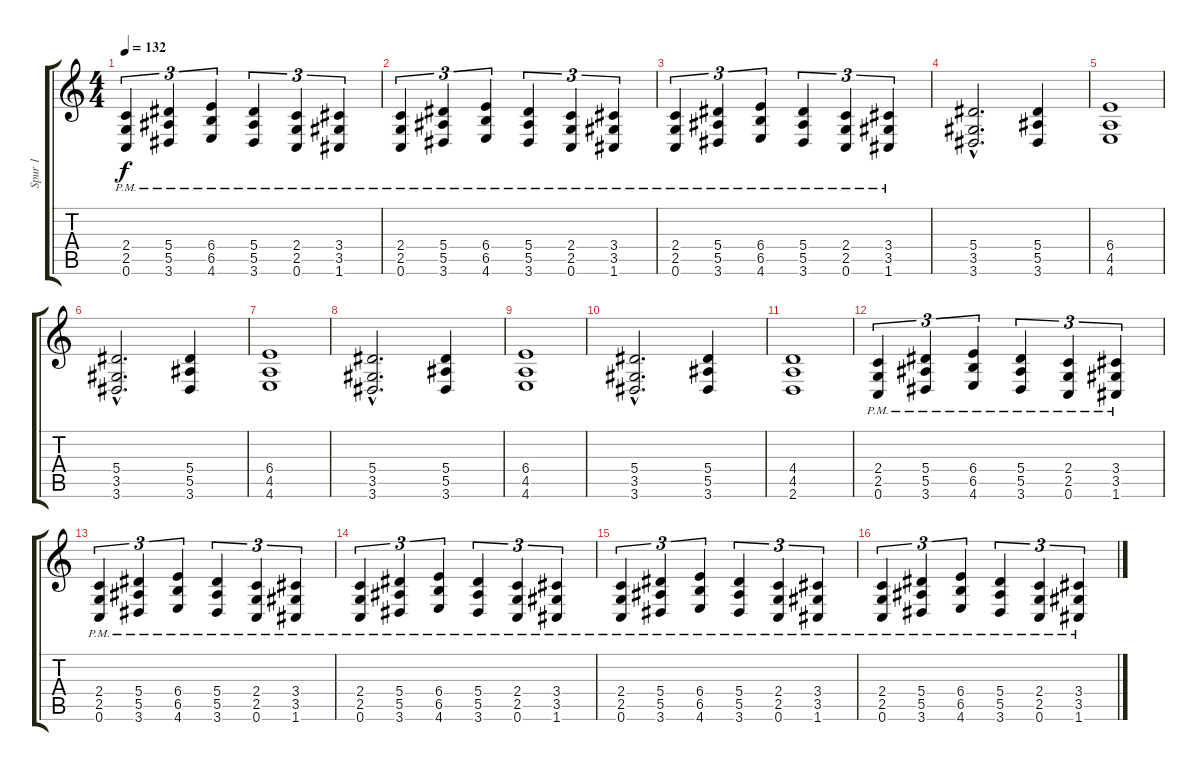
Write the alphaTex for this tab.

\track ("Spur 1" "Spur 1") {instrument distortionguitar}
\staff {score tabs}
\tuning (C4 G3 Eb3 Bb2 F2 C2) {hide}
\ts (4 4)
\tempo 132
\clef g2
\ks c
(2.4{pm} 2.5{pm} 0.6{pm}).4{tu (3 2) dy f} (5.4{pm} 5.5{pm} 3.6{pm}).4{tu (3 2)} (6.4{pm} 6.5{pm} 4.6{pm}).4{tu (3 2)} (5.4{pm} 5.5{pm} 3.6{pm}).4{tu (3 2)} (2.4{pm} 2.5{pm} 0.6{pm}).4{tu (3 2)} (3.4{pm} 3.5{pm} 1.6{pm}).4{tu (3 2)} |
(2.4{pm} 2.5{pm} 0.6{pm}).4{tu (3 2)} (5.4{pm} 5.5{pm} 3.6{pm}).4{tu (3 2)} (6.4{pm} 6.5{pm} 4.6{pm}).4{tu (3 2)} (5.4{pm} 5.5{pm} 3.6{pm}).4{tu (3 2)} (2.4{pm} 2.5{pm} 0.6{pm}).4{tu (3 2)} (3.4{pm} 3.5{pm} 1.6{pm}).4{tu (3 2)} |
(2.4{pm} 2.5{pm} 0.6{pm}).4{tu (3 2)} (5.4{pm} 5.5{pm} 3.6{pm}).4{tu (3 2)} (6.4{pm} 6.5{pm} 4.6{pm}).4{tu (3 2)} (5.4{pm} 5.5{pm} 3.6{pm}).4{tu (3 2)} (2.4{pm} 2.5{pm} 0.6{pm}).4{tu (3 2)} (3.4{pm} 3.5{pm} 1.6{pm}).4{tu (3 2)} |
(5.4{hac} 3.5{hac} 3.6{hac}).2{d} (5.4 5.5 3.6).4 |
(6.4 4.5 4.6).1 |
(5.4{hac} 3.5{hac} 3.6{hac}).2{d} (5.4 5.5 3.6).4 |
(6.4 4.5 4.6).1 |
(5.4{hac} 3.5{hac} 3.6{hac}).2{d} (5.4 5.5 3.6).4 |
(6.4 4.5 4.6).1 |
(5.4{hac} 3.5{hac} 3.6{hac}).2{d} (5.4 5.5 3.6).4 |
(4.4 4.5 2.6).1 |
(2.4{pm} 2.5{pm} 0.6{pm}).4{tu (3 2)} (5.4{pm} 5.5{pm} 3.6{pm}).4{tu (3 2)} (6.4{pm} 6.5{pm} 4.6{pm}).4{tu (3 2)} (5.4{pm} 5.5{pm} 3.6{pm}).4{tu (3 2)} (2.4{pm} 2.5{pm} 0.6{pm}).4{tu (3 2)} (3.4{pm} 3.5{pm} 1.6{pm}).4{tu (3 2)} |
(2.4{pm} 2.5{pm} 0.6{pm}).4{tu (3 2)} (5.4{pm} 5.5{pm} 3.6{pm}).4{tu (3 2)} (6.4{pm} 6.5{pm} 4.6{pm}).4{tu (3 2)} (5.4{pm} 5.5{pm} 3.6{pm}).4{tu (3 2)} (2.4{pm} 2.5{pm} 0.6{pm}).4{tu (3 2)} (3.4{pm} 3.5{pm} 1.6{pm}).4{tu (3 2)} |
(2.4{pm} 2.5{pm} 0.6{pm}).4{tu (3 2)} (5.4{pm} 5.5{pm} 3.6{pm}).4{tu (3 2)} (6.4{pm} 6.5{pm} 4.6{pm}).4{tu (3 2)} (5.4{pm} 5.5{pm} 3.6{pm}).4{tu (3 2)} (2.4{pm} 2.5{pm} 0.6{pm}).4{tu (3 2)} (3.4{pm} 3.5{pm} 1.6{pm}).4{tu (3 2)} |
(2.4{pm} 2.5{pm} 0.6{pm}).4{tu (3 2)} (5.4{pm} 5.5{pm} 3.6{pm}).4{tu (3 2)} (6.4{pm} 6.5{pm} 4.6{pm}).4{tu (3 2)} (5.4{pm} 5.5{pm} 3.6{pm}).4{tu (3 2)} (2.4{pm} 2.5{pm} 0.6{pm}).4{tu (3 2)} (3.4{pm} 3.5{pm} 1.6{pm}).4{tu (3 2)} |
(2.4{pm} 2.5{pm} 0.6{pm}).4{tu (3 2)} (5.4{pm} 5.5{pm} 3.6{pm}).4{tu (3 2)} (6.4{pm} 6.5{pm} 4.6{pm}).4{tu (3 2)} (5.4{pm} 5.5{pm} 3.6{pm}).4{tu (3 2)} (2.4{pm} 2.5{pm} 0.6{pm}).4{tu (3 2)} (3.4{pm} 3.5{pm} 1.6{pm}).4{tu (3 2)}
